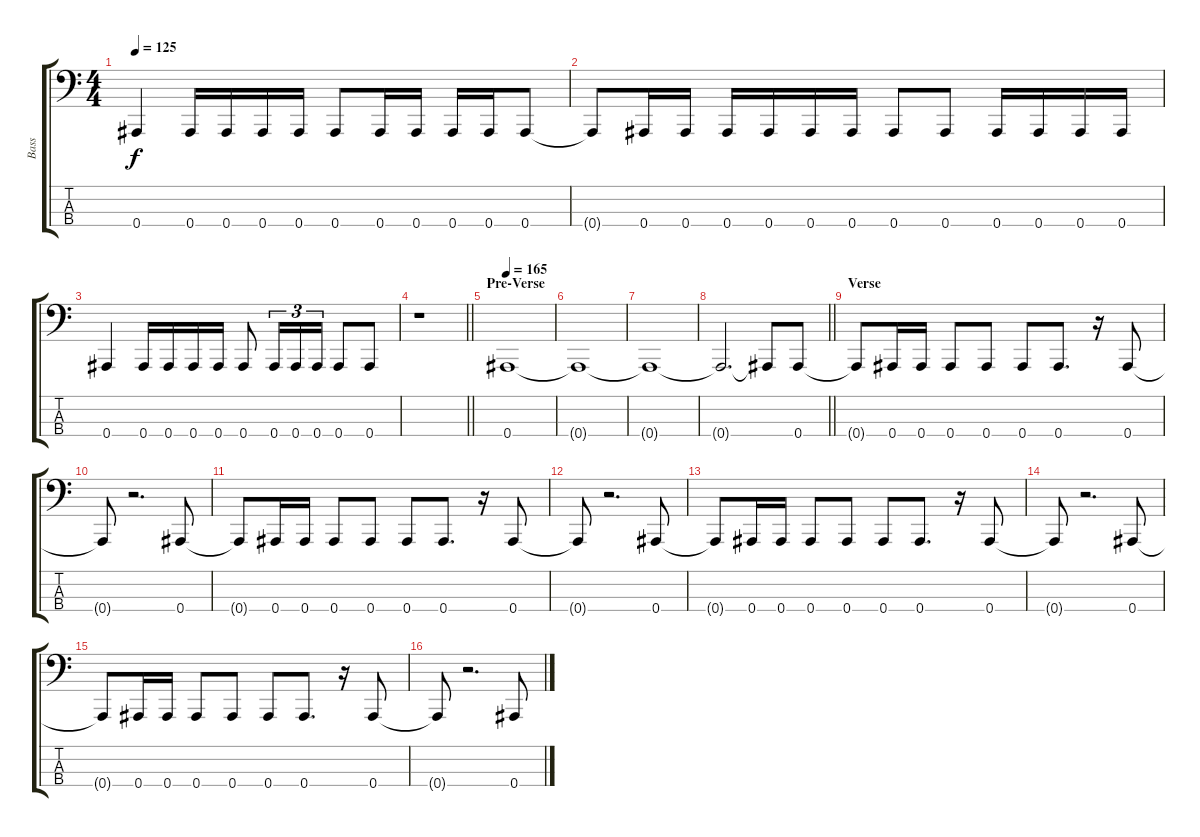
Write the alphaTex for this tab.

\track ("Bass" "Bass") {instrument electricbasspick}
\staff {score tabs}
\tuning (Eb2 Bb1 F1 Bb0) {hide}
\ts (4 4)
\tempo 125
\clef f4
\ks c
0.4.4{dy f} 0.4.16 0.4.16 0.4.16 0.4.16 0.4.8 0.4.16 0.4.16 0.4.16 0.4.16 0.4.8 |
0.4{t}.8 0.4.16 0.4.16 0.4.16 0.4.16 0.4.16 0.4.16 0.4.8 0.4.8 0.4.16 0.4.16 0.4.16 0.4.16 |
0.4.4 0.4.16 0.4.16 0.4.16 0.4.16 0.4.8 0.4.16{tu (3 2)} 0.4.16{tu (3 2)} 0.4.16{tu (3 2)} 0.4.8 0.4.8 |
\barLineRight lightlight
r.1 |
\section ("" "Pre-Verse")
\tempo 165
0.4.1 |
0.4{t}.1 |
0.4{t}.1 |
\barLineRight lightlight
0.4{t}.2{d} 0.4{t}.8 0.4.8 |
\section ("" "Verse")
0.4{t}.8 0.4.16 0.4.16 0.4.8 0.4.8 0.4.8 0.4.8{d} r.16 0.4.8 |
0.4{t}.8 r.2{d} 0.4.8 |
0.4{t}.8 0.4.16 0.4.16 0.4.8 0.4.8 0.4.8 0.4.8{d} r.16 0.4.8 |
0.4{t}.8 r.2{d} 0.4.8 |
0.4{t}.8 0.4.16 0.4.16 0.4.8 0.4.8 0.4.8 0.4.8{d} r.16 0.4.8 |
0.4{t}.8 r.2{d} 0.4.8 |
0.4{t}.8 0.4.16 0.4.16 0.4.8 0.4.8 0.4.8 0.4.8{d} r.16 0.4.8 |
0.4{t}.8 r.2{d} 0.4.8
